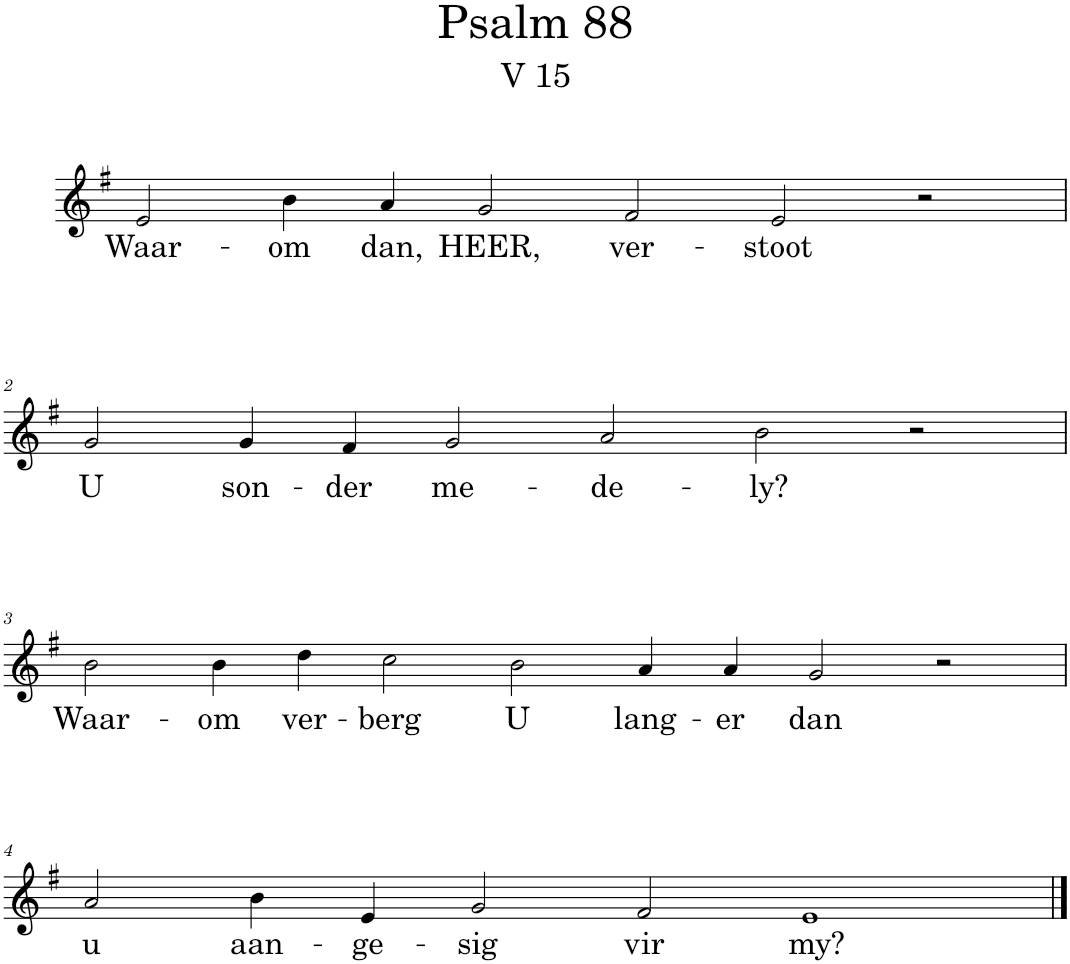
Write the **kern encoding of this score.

**kern	**text
*part1	*part1
*staff1	*staff1
*I"Pipe Organ	*
*I'Org.	*
*clefG2	*
*k[f#]	*
*M12/4	*
=1	=1
!	!LO:LY:b
2e/	Waar-
!	!LO:LY:b
4b\	-om
!	!LO:LY:b
4a/	dan,
!	!LO:LY:b
2g/	HEER,
!	!LO:LY:b
2f#/	ver-
!	!LO:LY:b
2e/	-stoot
2r	.
!!LO:LB:g=z
=2	=2
!	!LO:LY:b
2g/	U
!	!LO:LY:b
4g/	son-
!	!LO:LY:b
4f#/	-der
!	!LO:LY:b
2g/	me-
!	!LO:LY:b
2a/	-de-
!	!LO:LY:b
2b\	-ly?
2r	.
!!LO:LB:g=z
=3	=3
*M14/4	*
!	!LO:LY:b
2b\	Waar-
!	!LO:LY:b
4b\	-om
!	!LO:LY:b
4dd\	ver-
!	!LO:LY:b
2cc\	-berg
!	!LO:LY:b
2b\	U
!	!LO:LY:b
4a/	lang-
!	!LO:LY:b
4a/	-er
!	!LO:LY:b
2g/	dan
2r	.
!!LO:LB:g=z
=4	=4
*M12/4	*
!	!LO:LY:b
2a/	u
!	!LO:LY:b
4b\	aan-
!	!LO:LY:b
4e/	-ge-
!	!LO:LY:b
2g/	-sig
!	!LO:LY:b
2f#/	vir
!	!LO:LY:b
1e	my?
==	==
*-	*-
